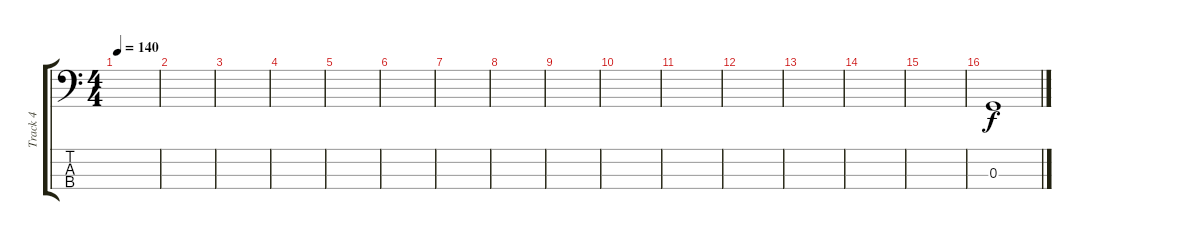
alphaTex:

\track ("Track 4" "Track 4") {instrument electricbassfinger}
\staff {score tabs}
\tuning (F2 C2 G1 D1) {hide}
\ts (4 4)
\tempo 140
\clef f4
\ks c
|
|
|
|
|
|
|
|
|
|
|
|
|
|
|
0.3.1
